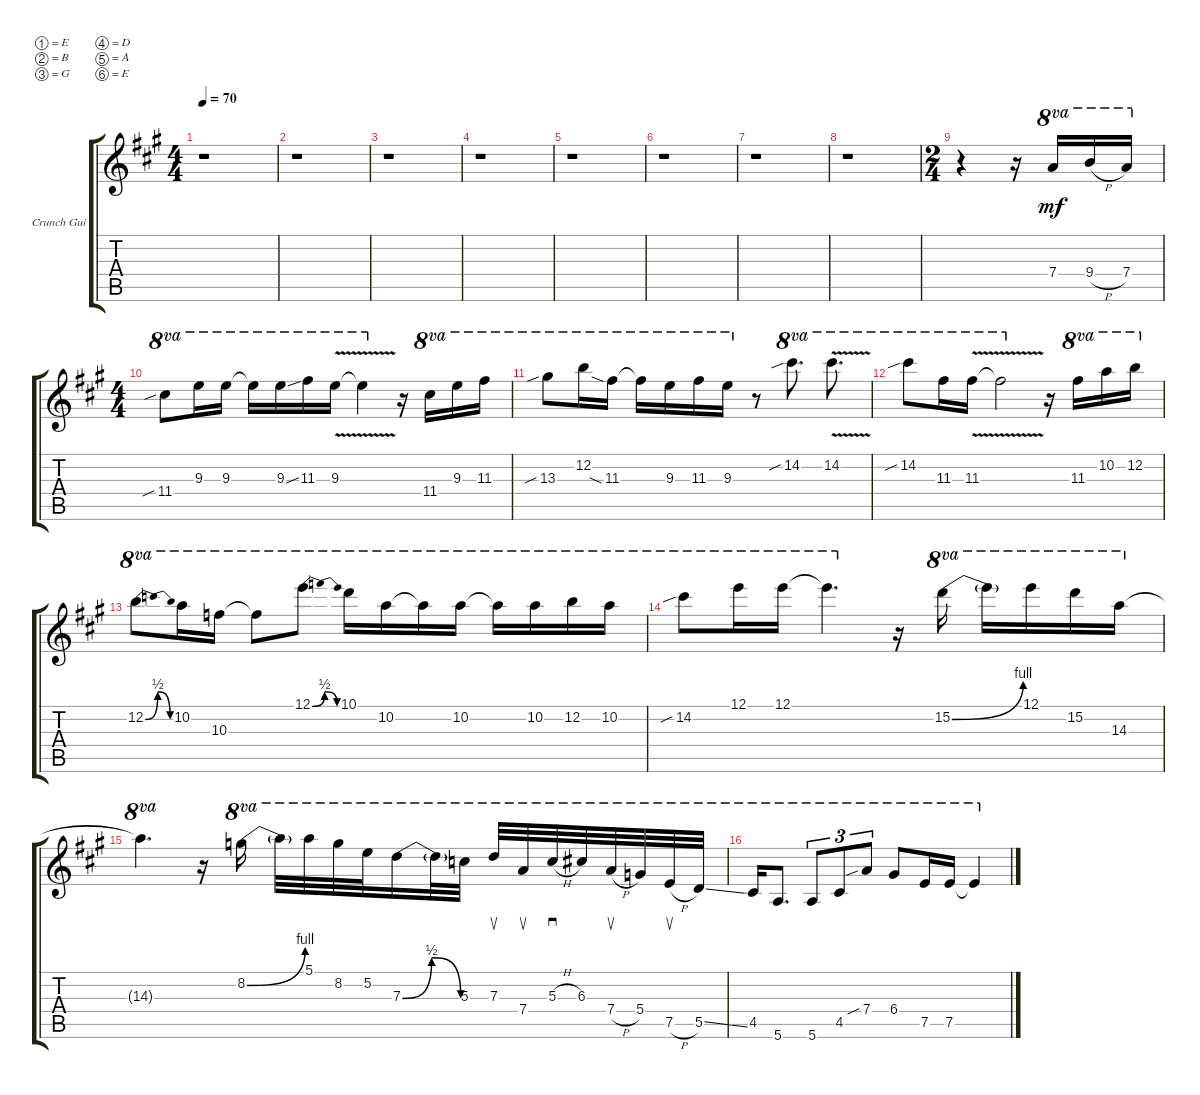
\bracketExtendMode groupsimilarinstruments
\firstSystemTrackNameOrientation horizontal
\otherSystemsTrackNameOrientation horizontal
\track ("Crunch Guitar" "Crunch Gui") {instrument electricguitarclean}
\staff {score tabs}
\tuning (E5 B4 G4 D4 A3 E3)
\ts (4 4)
\tempo 70
\clef g2
\ks a
r.1{dy mf instrument electricguitarclean} |
r.1 |
r.1 |
r.1 |
r.1 |
r.1 |
r.1 |
r.1 |
\ts (2 4)
r.4 r.16 7.4.16{ot 8va} 9.4{h}.16{ot 8va} 7.4.16{ot 8va} |
\ts (4 4)
11.4{sib}.8{ot 8va} 9.3.16{ot 8va} 9.3.16{ot 8va} 9.3{t}.16{ot 8va} 9.3{ss}.16{ot 8va} 11.3.16{ot 8va} 9.3{v}.16{ot 8va} 9.3{t}.4{ot 8va} r.16 11.4.16{ot 8va} 9.3.16{ot 8va} 11.3.16{ot 8va} |
13.3{sib}.8{ot 8va} 12.2.16{ot 8va} 11.3{sia}.16{ot 8va} 11.3{t}.16{ot 8va} 9.3.16{ot 8va} 11.3.16{ot 8va} 9.3.16{ot 8va} r.8 14.2{sib}.8{d ot 8va} 14.2{v}.8{d ot 8va} |
14.2{sib}.8{ot 8va} 11.3.16{ot 8va} 11.3{v}.16{ot 8va} 11.3{t}.2{ot 8va} r.16 11.3.16{ot 8va} 10.2.16{ot 8va} 12.2.16{ot 8va} |
12.2{be (bendrelease 0 0 10.2 2 20.4 2 30 0)}.8{ot 8va} 10.2.16{ot 8va} 10.3.16{ot 8va} 10.3{t}.8{ot 8va} 12.1{be (bendrelease 0 0 10.2 2 20.4 2 30 0)}.8{ot 8va} 10.1.16{ot 8va} 10.2.16{ot 8va} 10.2{t}.16{ot 8va} 10.2.16{ot 8va} 10.2{t}.16{ot 8va} 10.2.16{ot 8va} 12.2.16{ot 8va} 10.2.16{ot 8va} |
14.2{sib}.8{ot 8va} 12.1.16{ot 8va} 12.1.16{ot 8va} 12.1{t}.4{d ot 8va} r.16 15.2{be (bend 0 0 15 4)}.16{ot 8va} 15.2{t}.16{ot 8va} 12.1.16{ot 8va} 15.2.16{ot 8va} 14.3.16{ot 8va} |
14.3{t}.4{d ot 8va} r.16 8.2{be (bend 0 0 15 4)}.16{ot 8va} 8.2{t}.32{ot 8va} 5.1.32{ot 8va} 8.2.32{ot 8va} 5.2.32{ot 8va} 7.3{be (bendrelease 0 0 9.6 2 20.4 2 30 0)}.16{ot 8va} 7.3{t}.32{ot 8va} 5.3.32{ot 8va} 7.3.32{su ot 8va} 7.4.32{su ot 8va} 5.3{h}.32{sd ot 8va} 6.3.32{ot 8va} 7.4{h}.32{su ot 8va} 5.4.32{ot 8va} 7.5{h}.32{su ot 8va} 5.5{ss}.32{ot 8va} |
4.5.16{ot 8va} 5.6.8{d ot 8va} 5.6.8{tu (3 2) ot 8va} 4.5.8{tu (3 2) ot 8va} 7.4{sib}.8{tu (3 2) ot 8va} 6.4.8{ot 8va} 7.5.16{ot 8va} 7.5.16{ot 8va} 7.5{t}.4{ot 8va}
